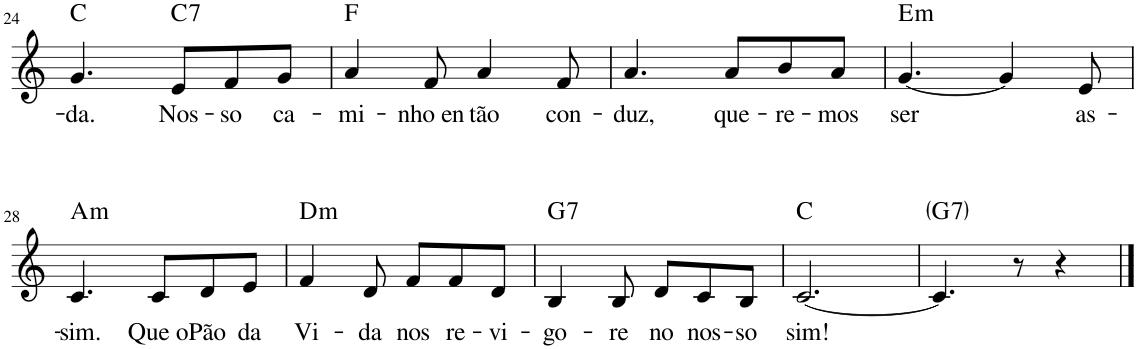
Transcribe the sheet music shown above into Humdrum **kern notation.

**kern	**text	**harte
*part1	*part1	*part1
*staff1	*staff1	*
*I"Voz	*	*
*I'Vo.	*	*
!!LO:PB:g=z
*clefG2	*	*
*k[]	*	*
*M6/8	*	*
=24	=24	=24
!	!LO:LY:b	!
4.g/	-da.	C:maj
!	!LO:LY:b	!LO:H:kt=7
8e/L	Nos-	C:7
!	!LO:LY:b	!
8f/	-so	.
!	!LO:LY:b	!
8g/J	ca-	.
=25	=25	=25
!	!LO:LY:b	!
4a/	-mi-	F:maj
!	!LO:LY:b	!
8f/	-nho en-	.
!	!LO:LY:b	!
4a/	-tão	.
!	!LO:LY:b	!
8f/	con-	.
=26	=26	=26
!	!LO:LY:b	!
4.a/	-duz,	.
!	!LO:LY:b	!
8a/L	que-	.
!	!LO:LY:b	!
8b/	-re-	.
!	!LO:LY:b	!
8a/J	-mos	.
=27	=27	=27
!	!LO:LY:b	!LO:H:kt=m
[4.g/	ser	E:min
4g/]	.	.
!	!LO:LY:b	!
8e/	as-	.
!!LO:LB:g=z
=28	=28	=28
!	!LO:LY:b	!LO:H:kt=m
4.c/	-sim.	A:min
!	!LO:LY:b	!
8c/L	Que o	.
!	!LO:LY:b	!
8d/	Pão	.
!	!LO:LY:b	!
8e/J	da	.
=29	=29	=29
!	!LO:LY:b	!LO:H:kt=m
4f/	Vi-	D:min
!	!LO:LY:b	!
8d/	-da	.
!	!LO:LY:b	!
8f/L	nos	.
!	!LO:LY:b	!
8f/	re-	.
!	!LO:LY:b	!
8d/J	-vi-	.
=30	=30	=30
!	!LO:LY:b	!LO:H:kt=7
4B/	-go-	G:7
!	!LO:LY:b	!
8B/	-re	.
!	!LO:LY:b	!
8d/L	no	.
!	!LO:LY:b	!
8c/	nos-	.
!	!LO:LY:b	!
8B/J	-so	.
=31	=31	=31
!	!LO:LY:b	!
[2.c/	sim!	C:maj
=32	=32	=32
!	!	!LO:H:kt=7
4.c/]	.	G:7
8r	.	.
4r	.	.
==	==	==
*-	*-	*-
